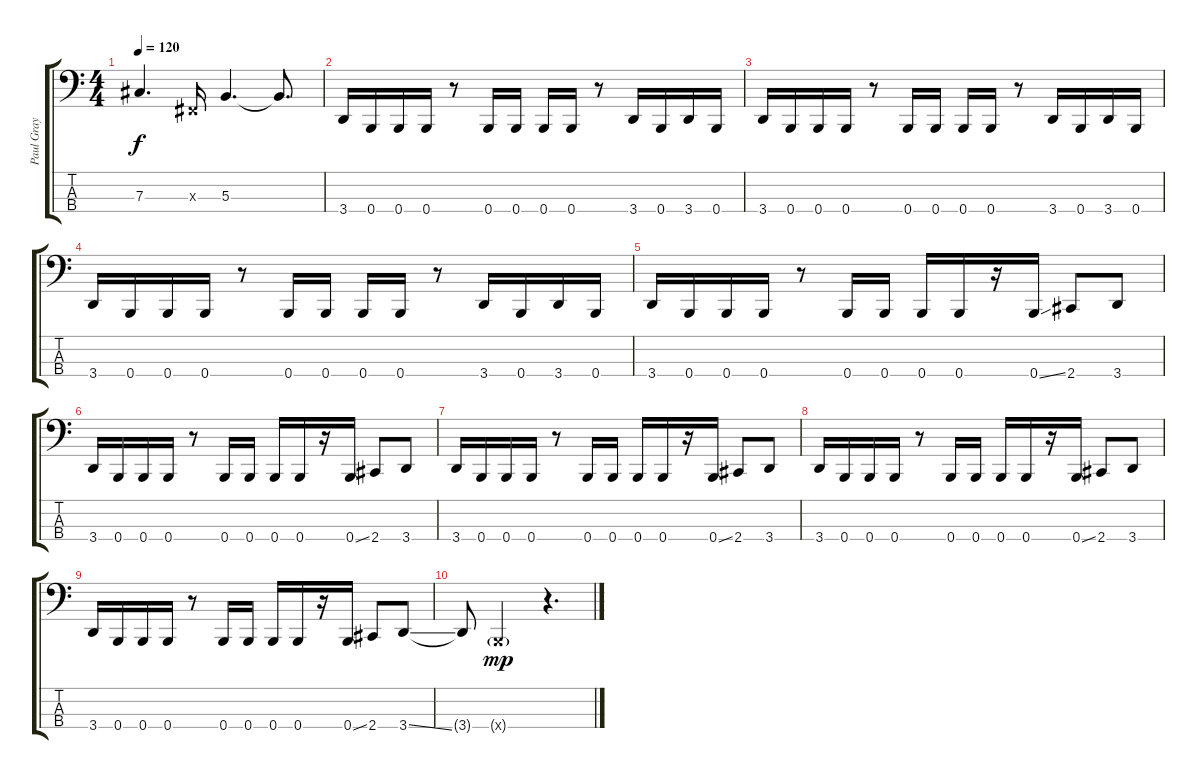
\track ("Paul Gray        #2" "Paul Gray ") {instrument electricbassfinger}
\staff {score tabs}
\tuning (E2 B1 Gb1 B0) {hide}
\ts (4 4)
\tempo 120
\clef f4
\ks c
7.3{t}.4{d dy f} 0.3{x}.16 5.3.4{d} 5.3{t}.8{d} |
3.4.16 0.4.16 0.4.16 0.4.16 r.8 0.4.16 0.4.16 0.4.16 0.4.16 r.8 3.4.16 0.4.16 3.4.16 0.4.16 |
3.4.16 0.4.16 0.4.16 0.4.16 r.8 0.4.16 0.4.16 0.4.16 0.4.16 r.8 3.4.16 0.4.16 3.4.16 0.4.16 |
3.4.16 0.4.16 0.4.16 0.4.16 r.8 0.4.16 0.4.16 0.4.16 0.4.16 r.8 3.4.16 0.4.16 3.4.16 0.4.16 |
3.4.16 0.4.16 0.4.16 0.4.16 r.8 0.4.16 0.4.16 0.4.16 0.4.16 r.16 0.4{ss}.16 2.4.8 3.4.8 |
3.4.16 0.4.16 0.4.16 0.4.16 r.8 0.4.16 0.4.16 0.4.16 0.4.16 r.16 0.4{ss}.16 2.4.8 3.4.8 |
3.4.16 0.4.16 0.4.16 0.4.16 r.8 0.4.16 0.4.16 0.4.16 0.4.16 r.16 0.4{ss}.16 2.4.8 3.4.8 |
3.4.16 0.4.16 0.4.16 0.4.16 r.8 0.4.16 0.4.16 0.4.16 0.4.16 r.16 0.4{ss}.16 2.4.8 3.4.8 |
3.4.16 0.4.16 0.4.16 0.4.16 r.8 0.4.16 0.4.16 0.4.16 0.4.16 r.16 0.4{ss}.16 2.4.8 3.4{ss}.8 |
3.4{t}.8 0.4{g x}.2{dy mp volume 0} r.4{d}
